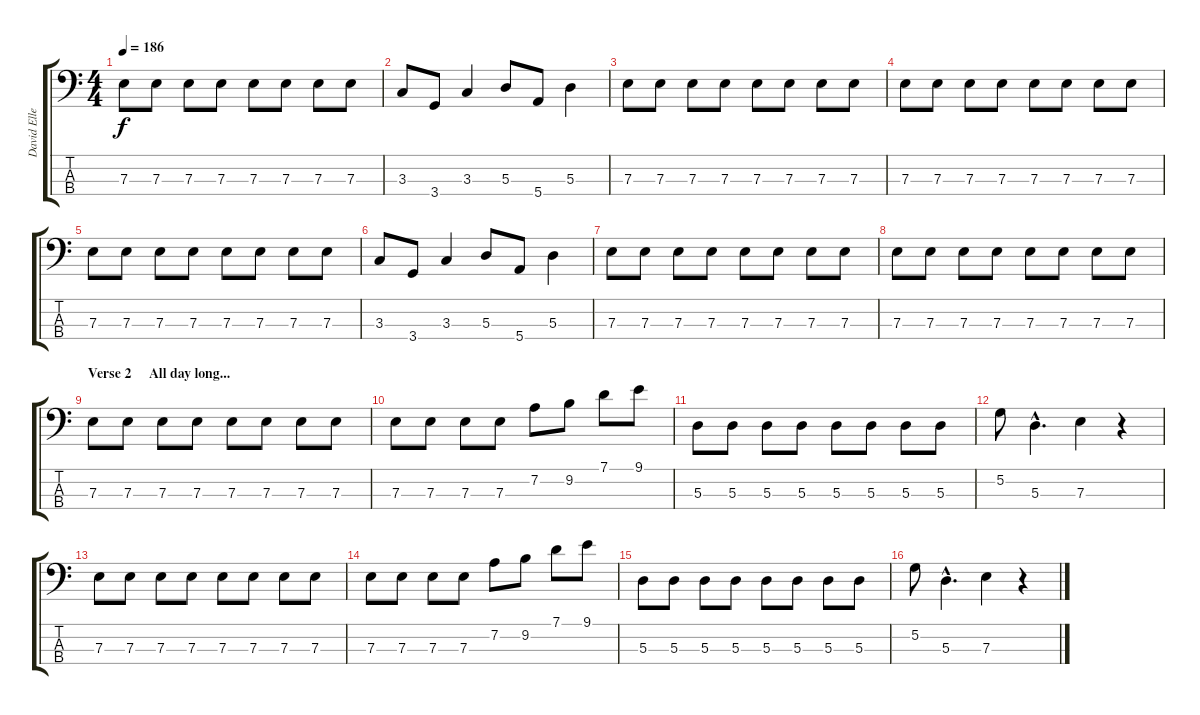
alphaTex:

\track ("David Ellefson [Bass]" "David Elle") {instrument electricbassfinger}
\staff {score tabs}
\tuning (G2 D2 A1 E1) {hide}
\ts (4 4)
\tempo 186
\clef f4
\ks c
7.3.8{dy f} 7.3.8 7.3.8 7.3.8 7.3.8 7.3.8 7.3.8 7.3.8 |
3.3.8 3.4.8 3.3.4 5.3.8 5.4.8 5.3.4 |
7.3.8 7.3.8 7.3.8 7.3.8 7.3.8 7.3.8 7.3.8 7.3.8 |
7.3.8 7.3.8 7.3.8 7.3.8 7.3.8 7.3.8 7.3.8 7.3.8 |
7.3.8 7.3.8 7.3.8 7.3.8 7.3.8 7.3.8 7.3.8 7.3.8 |
3.3.8 3.4.8 3.3.4 5.3.8 5.4.8 5.3.4 |
7.3.8 7.3.8 7.3.8 7.3.8 7.3.8 7.3.8 7.3.8 7.3.8 |
7.3.8 7.3.8 7.3.8 7.3.8 7.3.8 7.3.8 7.3.8 7.3.8 |
\section ("" "Verse 2     All day long...")
7.3.8 7.3.8 7.3.8 7.3.8 7.3.8 7.3.8 7.3.8 7.3.8 |
7.3.8 7.3.8 7.3.8 7.3.8 7.2.8{instrument electricbasspick} 9.2.8 7.1.8 9.1.8 |
5.3.8{instrument electricbassfinger} 5.3.8 5.3.8 5.3.8 5.3.8 5.3.8 5.3.8 5.3.8 |
5.2.8 5.3{hac}.4{d} 7.3.4 r.4 |
7.3.8 7.3.8 7.3.8 7.3.8 7.3.8 7.3.8 7.3.8 7.3.8 |
7.3.8 7.3.8 7.3.8 7.3.8 7.2.8{instrument electricbasspick} 9.2.8 7.1.8 9.1.8 |
5.3.8{instrument electricbassfinger} 5.3.8 5.3.8 5.3.8 5.3.8 5.3.8 5.3.8 5.3.8 |
5.2.8 5.3{hac}.4{d} 7.3.4 r.4
